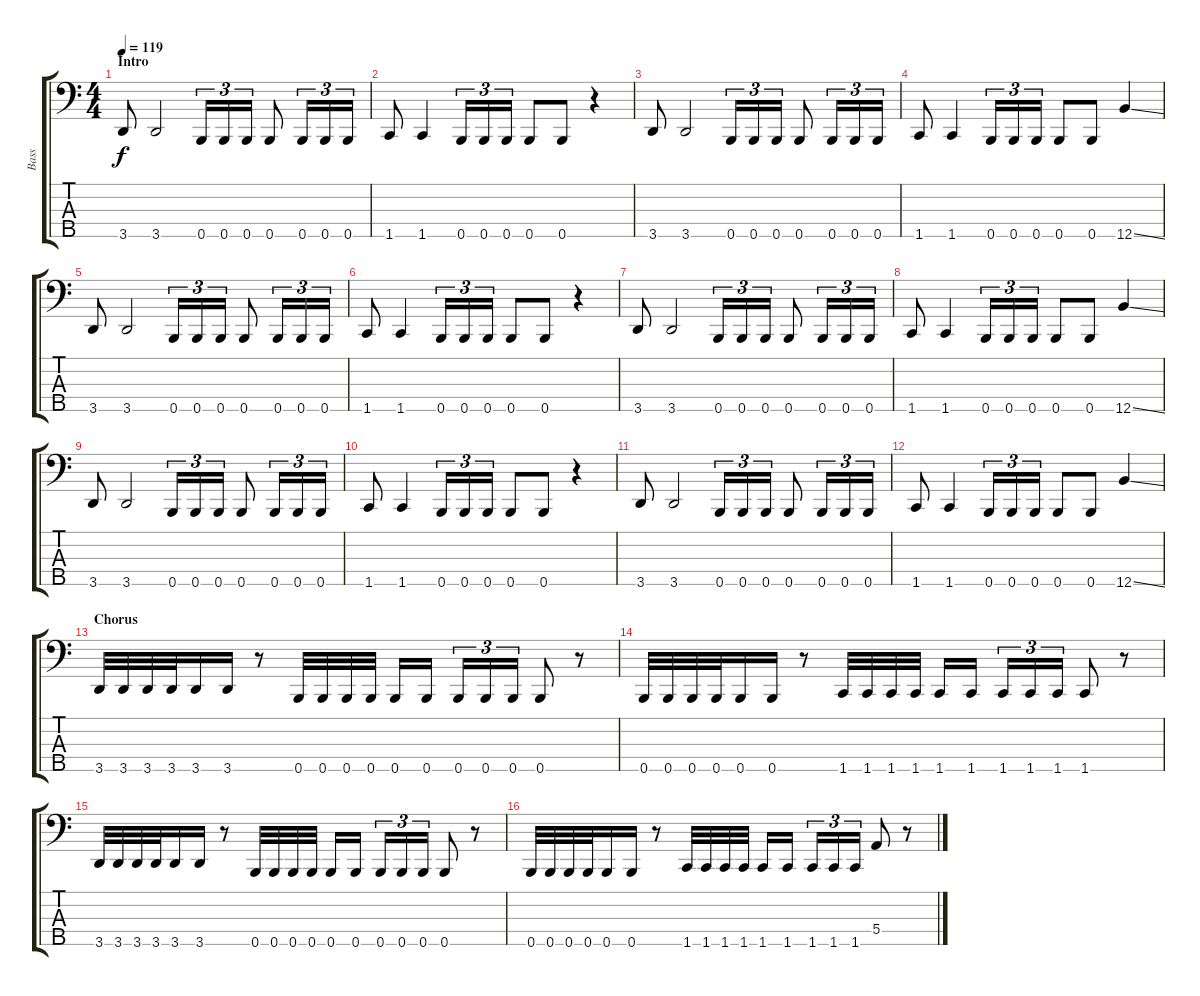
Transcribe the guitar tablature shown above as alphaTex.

\track ("Bass" "Bass") {instrument electricbasspick}
\staff {score tabs}
\tuning (G2 D2 A1 E1 B0) {hide}
\ts (4 4)
\section ("" "Intro")
\tempo 119
\clef f4
\ks c
3.5.8{dy f instrument electricbasspick} 3.5.2 0.5.16{tu (3 2)} 0.5.16{tu (3 2)} 0.5.16{tu (3 2)} 0.5.8 0.5.16{tu (3 2)} 0.5.16{tu (3 2)} 0.5.16{tu (3 2)} |
1.5.8 1.5.4 0.5.16{tu (3 2)} 0.5.16{tu (3 2)} 0.5.16{tu (3 2)} 0.5.8 0.5.8 r.4 |
3.5.8 3.5.2 0.5.16{tu (3 2)} 0.5.16{tu (3 2)} 0.5.16{tu (3 2)} 0.5.8 0.5.16{tu (3 2)} 0.5.16{tu (3 2)} 0.5.16{tu (3 2)} |
1.5.8 1.5.4 0.5.16{tu (3 2)} 0.5.16{tu (3 2)} 0.5.16{tu (3 2)} 0.5.8 0.5.8 12.5{ss}.4 |
3.5.8 3.5.2 0.5.16{tu (3 2)} 0.5.16{tu (3 2)} 0.5.16{tu (3 2)} 0.5.8 0.5.16{tu (3 2)} 0.5.16{tu (3 2)} 0.5.16{tu (3 2)} |
1.5.8 1.5.4 0.5.16{tu (3 2)} 0.5.16{tu (3 2)} 0.5.16{tu (3 2)} 0.5.8 0.5.8 r.4 |
3.5.8 3.5.2 0.5.16{tu (3 2)} 0.5.16{tu (3 2)} 0.5.16{tu (3 2)} 0.5.8 0.5.16{tu (3 2)} 0.5.16{tu (3 2)} 0.5.16{tu (3 2)} |
1.5.8 1.5.4 0.5.16{tu (3 2)} 0.5.16{tu (3 2)} 0.5.16{tu (3 2)} 0.5.8 0.5.8 12.5{ss}.4 |
3.5.8 3.5.2 0.5.16{tu (3 2)} 0.5.16{tu (3 2)} 0.5.16{tu (3 2)} 0.5.8 0.5.16{tu (3 2)} 0.5.16{tu (3 2)} 0.5.16{tu (3 2)} |
1.5.8 1.5.4 0.5.16{tu (3 2)} 0.5.16{tu (3 2)} 0.5.16{tu (3 2)} 0.5.8 0.5.8 r.4 |
3.5.8 3.5.2 0.5.16{tu (3 2)} 0.5.16{tu (3 2)} 0.5.16{tu (3 2)} 0.5.8 0.5.16{tu (3 2)} 0.5.16{tu (3 2)} 0.5.16{tu (3 2)} |
1.5.8 1.5.4 0.5.16{tu (3 2)} 0.5.16{tu (3 2)} 0.5.16{tu (3 2)} 0.5.8 0.5.8 12.5{ss}.4 |
\section ("" "Chorus")
3.5.32 3.5.32 3.5.32 3.5.32 3.5.16 3.5.16 r.8 0.5.32 0.5.32 0.5.32 0.5.32 0.5.16 0.5.16 0.5.16{tu (3 2)} 0.5.16{tu (3 2)} 0.5.16{tu (3 2)} 0.5.8 r.8 |
0.5.32 0.5.32 0.5.32 0.5.32 0.5.16 0.5.16 r.8 1.5.32 1.5.32 1.5.32 1.5.32 1.5.16 1.5.16 1.5.16{tu (3 2)} 1.5.16{tu (3 2)} 1.5.16{tu (3 2)} 1.5.8 r.8 |
3.5.32 3.5.32 3.5.32 3.5.32 3.5.16 3.5.16 r.8 0.5.32 0.5.32 0.5.32 0.5.32 0.5.16 0.5.16 0.5.16{tu (3 2)} 0.5.16{tu (3 2)} 0.5.16{tu (3 2)} 0.5.8 r.8 |
0.5.32 0.5.32 0.5.32 0.5.32 0.5.16 0.5.16 r.8 1.5.32 1.5.32 1.5.32 1.5.32 1.5.16 1.5.16 1.5.16{tu (3 2)} 1.5.16{tu (3 2)} 1.5.16{tu (3 2)} 5.4.8 r.8
